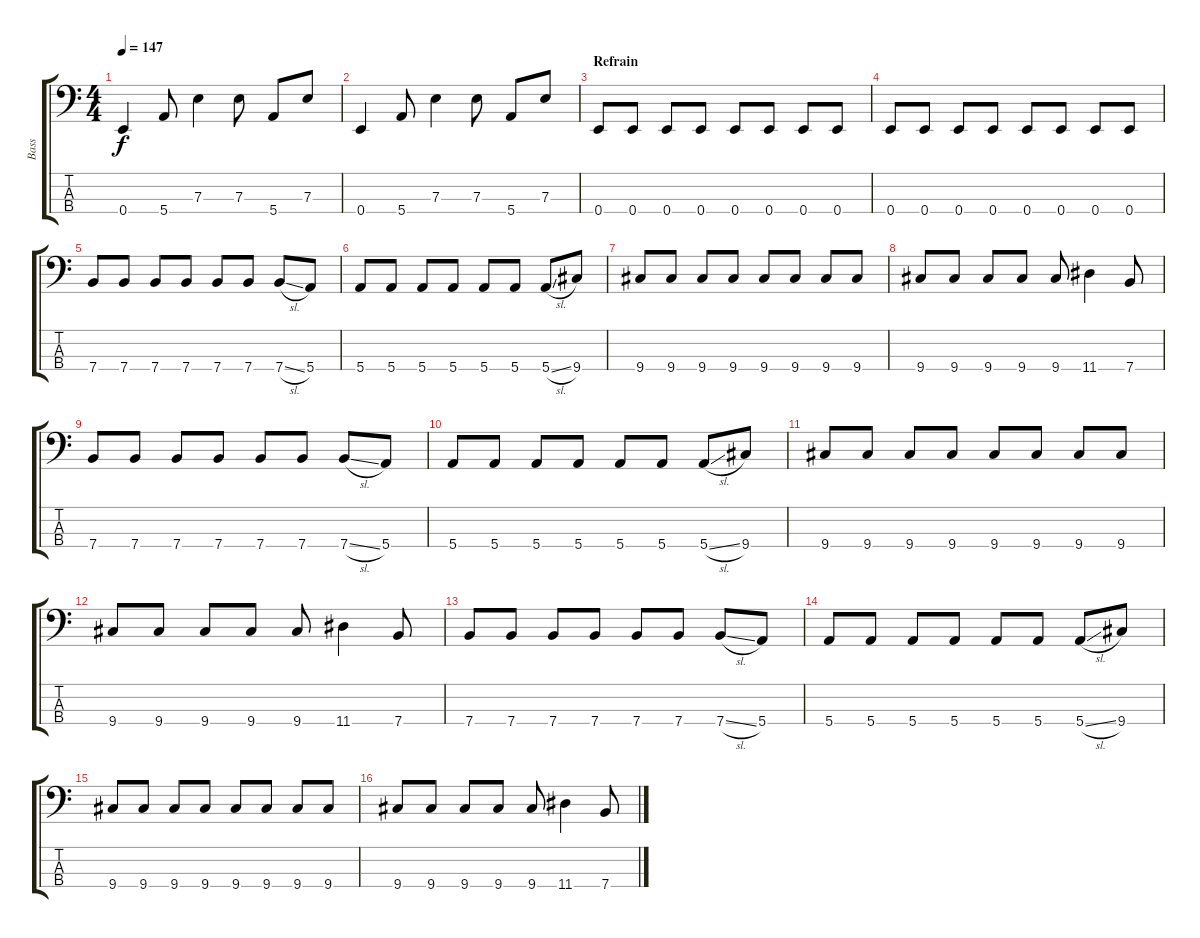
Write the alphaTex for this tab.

\track ("Bass" "Bass") {instrument electricbassfinger}
\staff {score tabs}
\tuning (G2 D2 A1 E1) {hide}
\ts (4 4)
\tempo 147
\clef f4
\ks c
0.4.4{dy f} 5.4.8 7.3.4 7.3.8 5.4.8 7.3.8 |
0.4.4 5.4.8 7.3.4 7.3.8 5.4.8 7.3.8 |
\section ("" "Refrain")
0.4.8 0.4.8 0.4.8 0.4.8 0.4.8 0.4.8 0.4.8 0.4.8 |
0.4.8 0.4.8 0.4.8 0.4.8 0.4.8 0.4.8 0.4.8 0.4.8 |
7.4.8 7.4.8 7.4.8 7.4.8 7.4.8 7.4.8 7.4{sl}.8 5.4.8 |
5.4.8 5.4.8 5.4.8 5.4.8 5.4.8 5.4.8 5.4{sl}.8 9.4.8 |
9.4.8 9.4.8 9.4.8 9.4.8 9.4.8 9.4.8 9.4.8 9.4.8 |
9.4.8 9.4.8 9.4.8 9.4.8 9.4.8 11.4.4 7.4.8 |
7.4.8 7.4.8 7.4.8 7.4.8 7.4.8 7.4.8 7.4{sl}.8 5.4.8 |
5.4.8 5.4.8 5.4.8 5.4.8 5.4.8 5.4.8 5.4{sl}.8 9.4.8 |
9.4.8 9.4.8 9.4.8 9.4.8 9.4.8 9.4.8 9.4.8 9.4.8 |
9.4.8 9.4.8 9.4.8 9.4.8 9.4.8 11.4.4 7.4.8 |
7.4.8 7.4.8 7.4.8 7.4.8 7.4.8 7.4.8 7.4{sl}.8 5.4.8 |
5.4.8 5.4.8 5.4.8 5.4.8 5.4.8 5.4.8 5.4{sl}.8 9.4.8 |
9.4.8 9.4.8 9.4.8 9.4.8 9.4.8 9.4.8 9.4.8 9.4.8 |
9.4.8 9.4.8 9.4.8 9.4.8 9.4.8 11.4.4 7.4.8
